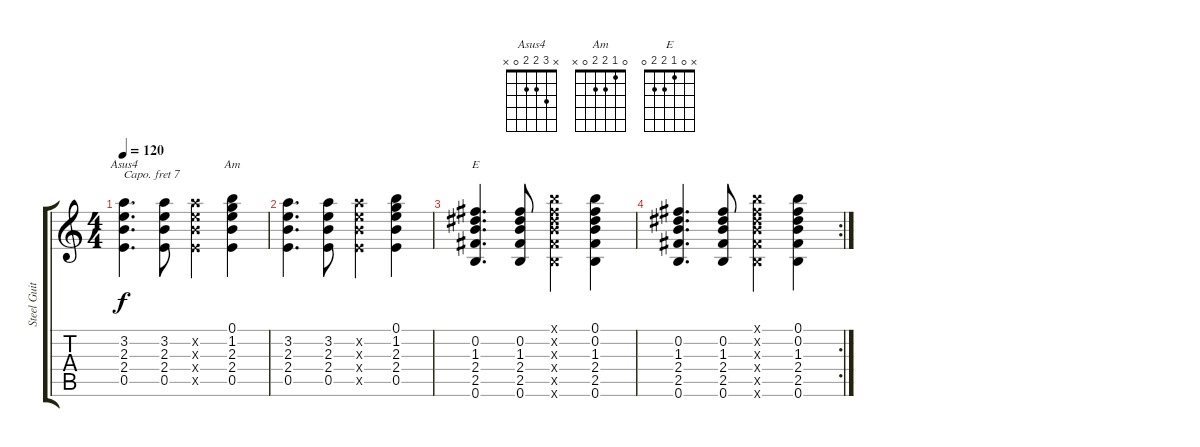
\track ("Steel Guitar" "Steel Guit") {instrument acousticguitarsteel}
\staff {score tabs}
\capo 7
\tuning (E4 B3 G3 D3 A2 E2) {hide}
\chord ("Asus4" x 3 2 2 0 x)
\chord ("Am" 0 1 2 2 0 x)
\chord ("E" x 0 1 2 2 0)
\ts (4 4)
\tempo 120
\clef g2
\ks c
(3.2 2.3 2.4 0.5).4{d ch "Asus4" dy f instrument acousticguitarsteel} (3.2 2.3 2.4 0.5).8 (3.2{x} 2.3{x} 2.4{x} 0.5{x}).4 (0.1 1.2 2.3 2.4 0.5).4{ch "Am"} |
(3.2 2.3 2.4 0.5).4{d} (3.2 2.3 2.4 0.5).8 (3.2{x} 2.3{x} 2.4{x} 0.5{x}).4 (0.1 1.2 2.3 2.4 0.5).4 |
(0.2 1.3 2.4 2.5 0.6).4{d ch "E"} (0.2 1.3 2.4 2.5 0.6).8 (0.1{x} 0.2{x} 1.3{x} 2.4{x} 2.5{x} 0.6{x}).4 (0.1 0.2 1.3 2.4 2.5 0.6).4 |
\rc 2
(0.2 1.3 2.4 2.5 0.6).4{d} (0.2 1.3 2.4 2.5 0.6).8 (0.1{x} 0.2{x} 1.3{x} 2.4{x} 2.5{x} 0.6{x}).4 (0.1 0.2 1.3 2.4 2.5 0.6).4
